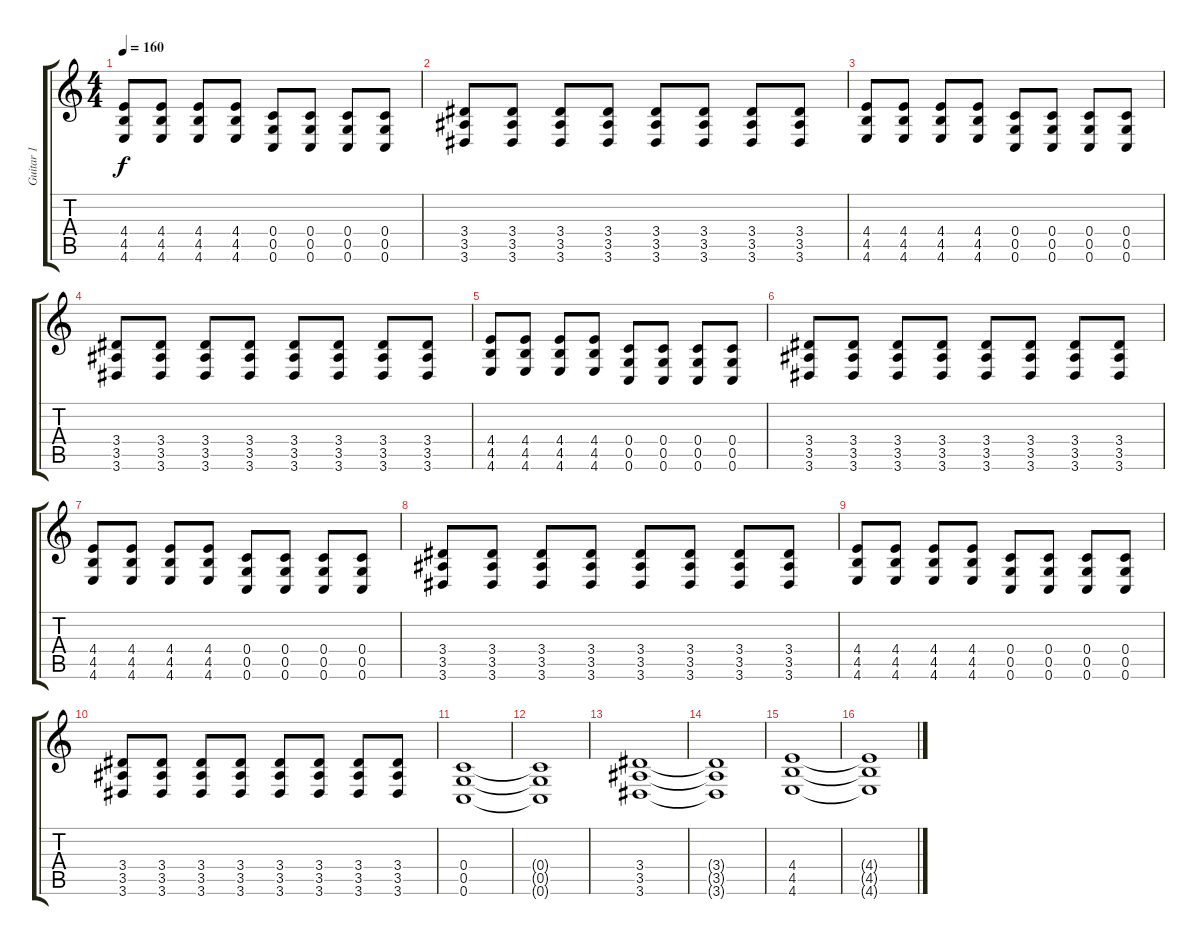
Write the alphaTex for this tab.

\track ("Guitar 1" "Guitar 1") {instrument distortionguitar}
\staff {score tabs}
\tuning (D4 A3 F3 C3 G2 C2) {hide}
\ts (4 4)
\tempo 160
\clef g2
\ks c
(4.4 4.5 4.6).8{dy f} (4.4 4.5 4.6).8 (4.4 4.5 4.6).8 (4.4 4.5 4.6).8 (0.4 0.5 0.6).8 (0.4 0.5 0.6).8 (0.4 0.5 0.6).8 (0.4 0.5 0.6).8 |
(3.4 3.5 3.6).8 (3.4 3.5 3.6).8 (3.4 3.5 3.6).8 (3.4 3.5 3.6).8 (3.4 3.5 3.6).8 (3.4 3.5 3.6).8 (3.4 3.5 3.6).8 (3.4 3.5 3.6).8 |
(4.4 4.5 4.6).8 (4.4 4.5 4.6).8 (4.4 4.5 4.6).8 (4.4 4.5 4.6).8 (0.4 0.5 0.6).8 (0.4 0.5 0.6).8 (0.4 0.5 0.6).8 (0.4 0.5 0.6).8 |
(3.4 3.5 3.6).8 (3.4 3.5 3.6).8 (3.4 3.5 3.6).8 (3.4 3.5 3.6).8 (3.4 3.5 3.6).8 (3.4 3.5 3.6).8 (3.4 3.5 3.6).8 (3.4 3.5 3.6).8 |
(4.4 4.5 4.6).8 (4.4 4.5 4.6).8 (4.4 4.5 4.6).8 (4.4 4.5 4.6).8 (0.4 0.5 0.6).8 (0.4 0.5 0.6).8 (0.4 0.5 0.6).8 (0.4 0.5 0.6).8 |
(3.4 3.5 3.6).8 (3.4 3.5 3.6).8 (3.4 3.5 3.6).8 (3.4 3.5 3.6).8 (3.4 3.5 3.6).8 (3.4 3.5 3.6).8 (3.4 3.5 3.6).8 (3.4 3.5 3.6).8 |
(4.4 4.5 4.6).8 (4.4 4.5 4.6).8 (4.4 4.5 4.6).8 (4.4 4.5 4.6).8 (0.4 0.5 0.6).8 (0.4 0.5 0.6).8 (0.4 0.5 0.6).8 (0.4 0.5 0.6).8 |
(3.4 3.5 3.6).8 (3.4 3.5 3.6).8 (3.4 3.5 3.6).8 (3.4 3.5 3.6).8 (3.4 3.5 3.6).8 (3.4 3.5 3.6).8 (3.4 3.5 3.6).8 (3.4 3.5 3.6).8 |
(4.4 4.5 4.6).8 (4.4 4.5 4.6).8 (4.4 4.5 4.6).8 (4.4 4.5 4.6).8 (0.4 0.5 0.6).8 (0.4 0.5 0.6).8 (0.4 0.5 0.6).8 (0.4 0.5 0.6).8 |
(3.4 3.5 3.6).8 (3.4 3.5 3.6).8 (3.4 3.5 3.6).8 (3.4 3.5 3.6).8 (3.4 3.5 3.6).8 (3.4 3.5 3.6).8 (3.4 3.5 3.6).8 (3.4 3.5 3.6).8 |
(0.4 0.5 0.6).1 |
(0.4{t} 0.5{t} 0.6{t}).1 |
(3.4 3.5 3.6).1 |
(3.4{t} 3.5{t} 3.6{t}).1 |
(4.4 4.5 4.6).1 |
(4.4{t} 4.5{t} 4.6{t}).1
